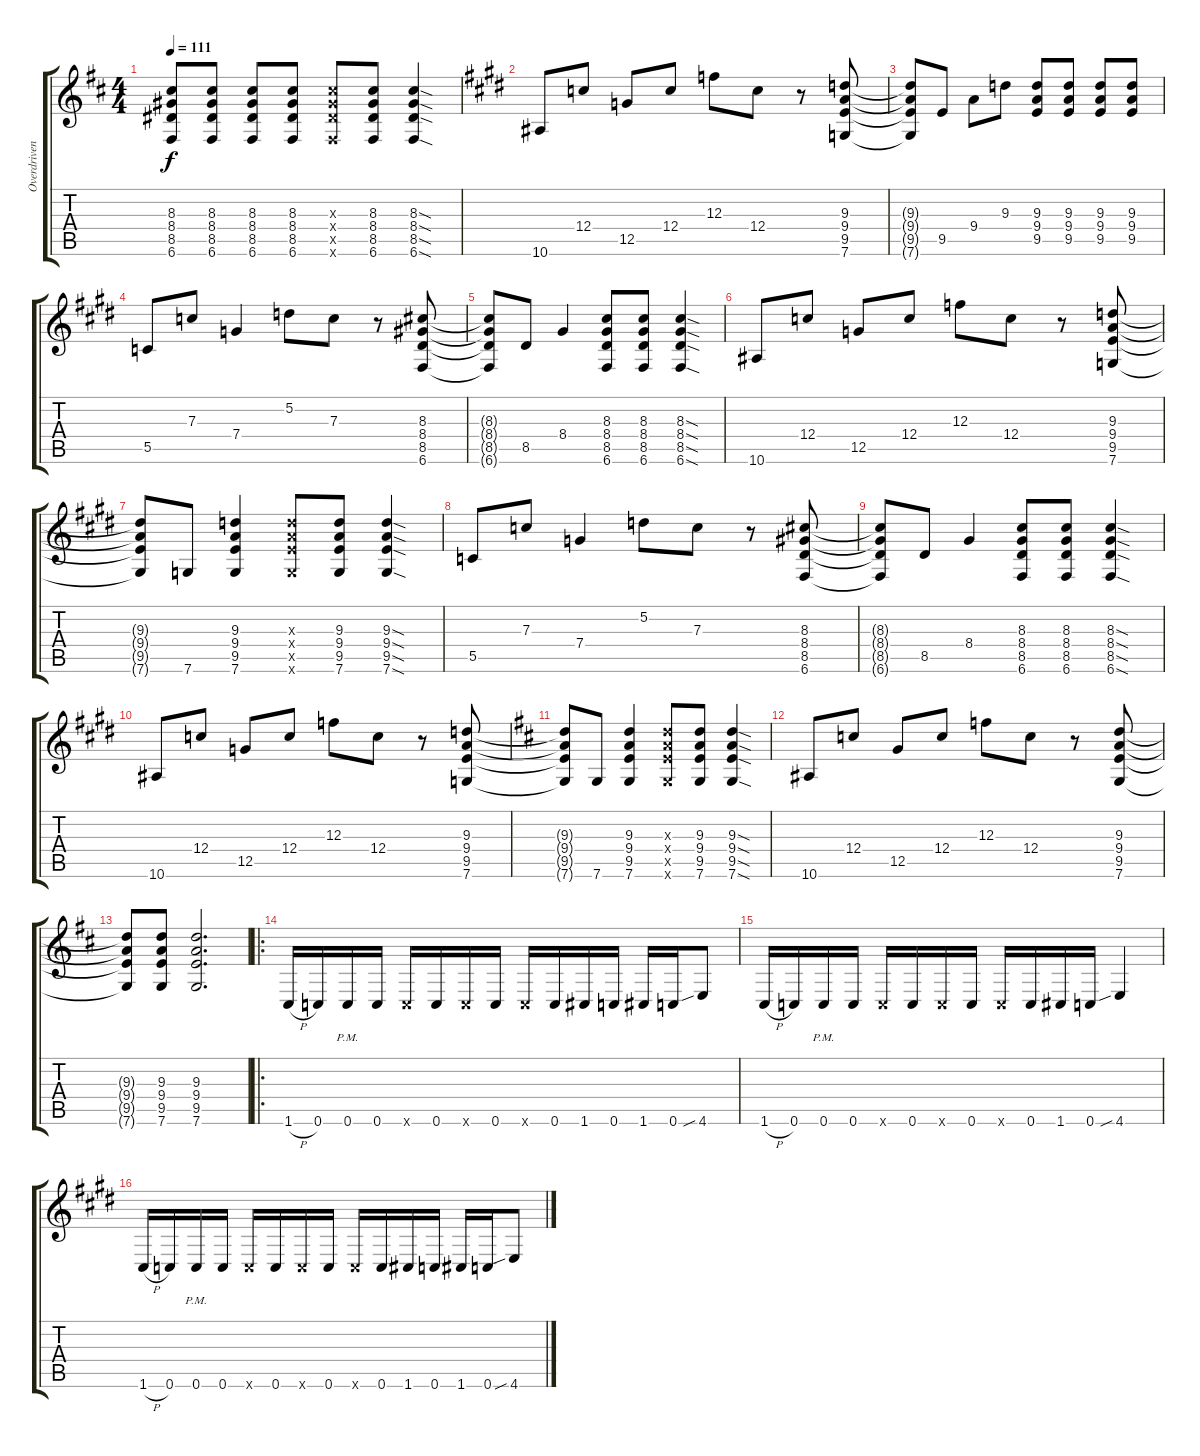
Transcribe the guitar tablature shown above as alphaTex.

\track ("Overdriven" "Overdriven") {instrument overdrivenguitar}
\staff {score tabs}
\tuning (D4 A3 F3 C3 G2 C2) {hide}
\ts (4 4)
\tempo 111
\clef g2
\ks d
(8.3{t} 8.4{t} 8.5{t} 6.6{t}).8{dy f} (8.3 8.4 8.5 6.6).8 (8.3 8.4 8.5 6.6).8 (8.3 8.4 8.5 6.6).8 (8.3{x} 8.4{x} 8.5{x} 6.6{x}).8 (8.3 8.4 8.5 6.6).8 (8.3{sod} 8.4{sod} 8.5{sod} 6.6{sod}).4 |
\ks e
10.6.8 12.4.8 12.5.8 12.4.8 12.3.8 12.4.8 r.8 (9.3 9.4 9.5 7.6).8 |
\ks c#minor
(9.3{t} 9.4{t} 9.5{t} 7.6{t}).8 9.5.8 9.4.8 9.3.8 (9.3 9.4 9.5).8 (9.3 9.4 9.5).8 (9.3 9.4 9.5).8 (9.3 9.4 9.5).8 |
5.5.8 7.3.8 7.4.4 5.2.8 7.3.8 r.8 (8.3 8.4 8.5 6.6).8 |
\ks e
(8.3{t} 8.4{t} 8.5{t} 6.6{t}).8 8.5.8 8.4.4 (8.3 8.4 8.5 6.6).8 (8.3 8.4 8.5 6.6).8 (8.3{sod} 8.4{sod} 8.5{sod} 6.6{sod}).4 |
\ks c#minor
10.6.8 12.4.8 12.5.8 12.4.8 12.3.8 12.4.8 r.8 (9.3 9.4 9.5 7.6).8 |
(9.3{t} 9.4{t} 9.5{t} 7.6{t}).8 7.6.8 (9.3 9.4 9.5 7.6).4 (9.3{x} 9.4{x} 9.5{x} 7.6{x}).8 (9.3 9.4 9.5 7.6).8 (9.3{sod} 9.4{sod} 9.5{sod} 7.6{sod}).4 |
\ks e
5.5.8 7.3.8 7.4.4 5.2.8 7.3.8 r.8 (8.3 8.4 8.5 6.6).8 |
\ks c#minor
(8.3{t} 8.4{t} 8.5{t} 6.6{t}).8 8.5.8 8.4.4 (8.3 8.4 8.5 6.6).8 (8.3 8.4 8.5 6.6).8 (8.3{sod} 8.4{sod} 8.5{sod} 6.6{sod}).4 |
10.6.8 12.4.8 12.5.8 12.4.8 12.3.8 12.4.8 r.8 (9.3 9.4 9.5 7.6).8 |
\ks d
(9.3{t} 9.4{t} 9.5{t} 7.6{t}).8 7.6.8 (9.3 9.4 9.5 7.6).4 (9.3{x} 9.4{x} 9.5{x} 7.6{x}).8 (9.3 9.4 9.5 7.6).8 (9.3{sod} 9.4{sod} 9.5{sod} 7.6{sod}).4 |
10.6.8 12.4.8 12.5.8 12.4.8 12.3.8 12.4.8 r.8 (9.3 9.4 9.5 7.6).8 |
(9.3{t} 9.4{t} 9.5{t} 7.6{t}).8 (9.3 9.4 9.5 7.6).8 (9.3 9.4 9.5 7.6).2{d} |
\ro
1.6{h}.16 0.6.16 0.6{pm}.16 0.6.16 0.6{x}.16 0.6.16 0.6{x}.16 0.6.16 0.6{x}.16 0.6.16 1.6.16 0.6.16 1.6.16 0.6.16 4.6{sib}.8 |
1.6{h}.16 0.6.16 0.6{pm}.16 0.6.16 0.6{x}.16 0.6.16 0.6{x}.16 0.6.16 0.6{x}.16 0.6.16 1.6.16 0.6.16 4.6{sib}.4 |
\ks e
1.6{h}.16 0.6.16 0.6{pm}.16 0.6.16 0.6{x}.16 0.6.16 0.6{x}.16 0.6.16 0.6{x}.16 0.6.16 1.6.16 0.6.16 1.6.16 0.6.16 4.6{sib}.8
